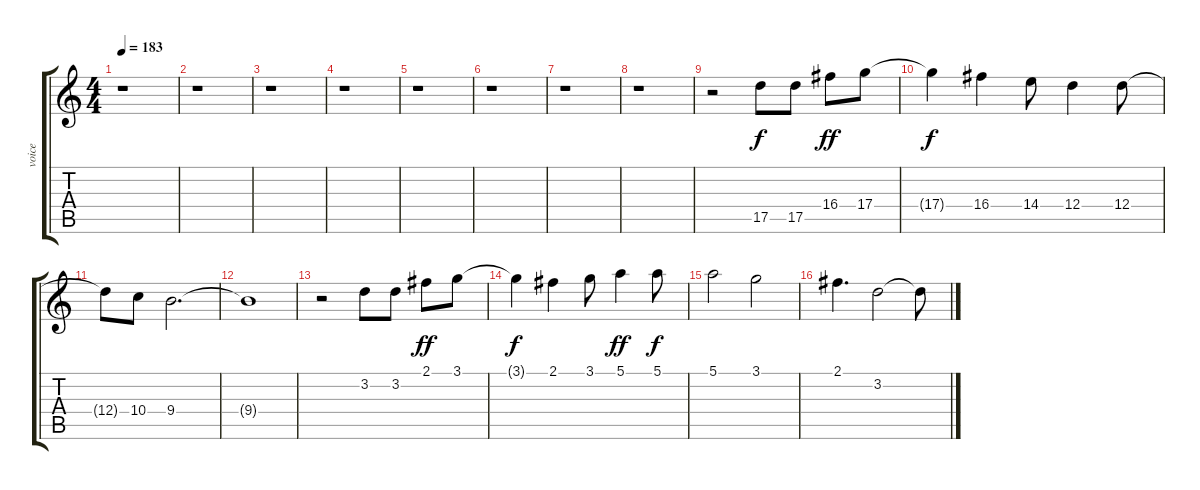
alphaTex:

\track ("voice" "voice") {instrument distortionguitar}
\staff {score tabs}
\tuning (E4 B3 G3 D3 A2 E2) {hide}
\ts (4 4)
\tempo 183
\clef g2
\ks c
r.1{dy f} |
r.1 |
r.1 |
r.1 |
r.1 |
r.1 |
r.1 |
r.1 |
r.2 17.5.8 17.5.8 16.4.8{dy ff} 17.4.8 |
17.4{t}.4{dy f} 16.4.4 14.4.8 12.4.4 12.4.8 |
12.4{t}.8 10.4.8 9.4.2{d} |
9.4{t}.1 |
r.2 3.2.8 3.2.8 2.1.8{dy ff} 3.1.8 |
3.1{t}.4{dy f} 2.1.4 3.1.8 5.1.4{dy ff} 5.1.8{dy f} |
5.1.2 3.1.2 |
2.1.4{d} 3.2.2 3.2{t}.8
